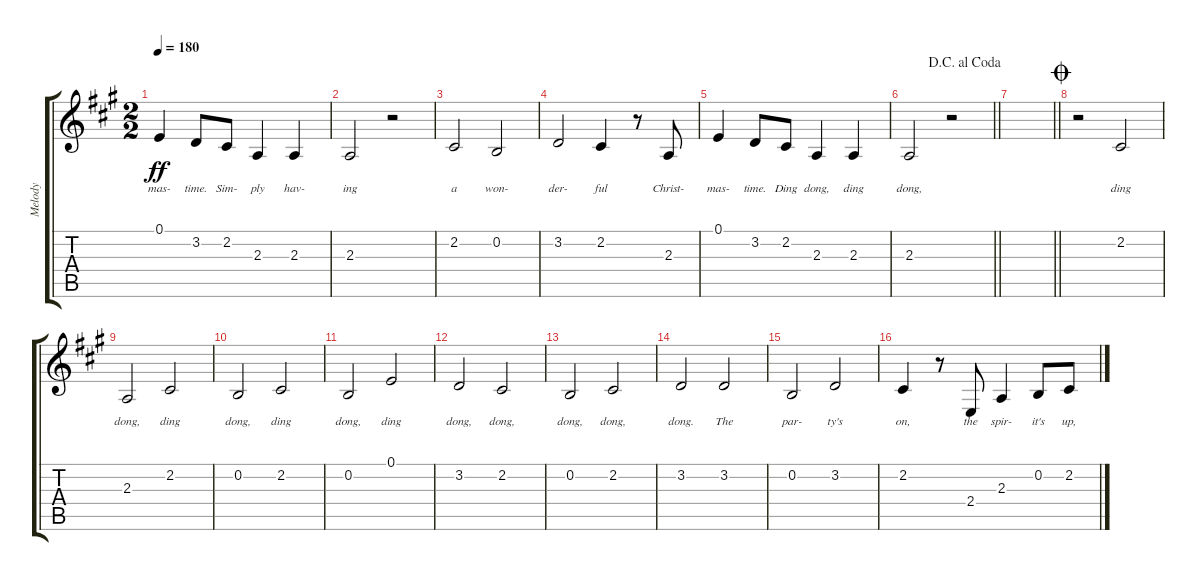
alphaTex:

\track ("Melody" "Melody") {instrument baritonesax}
\staff {score tabs}
\tuning (E4 B3 G3 D3 A2 E2) {hide}
\ts (2 2)
\tempo 180
\clef g2
\ks a
0.1.4{lyrics (0 "mas-") lyrics (1 "") lyrics (2 "") lyrics (3 "") lyrics (4 "") dy ff} 3.2.8{lyrics (0 "time.") lyrics (1 "") lyrics (2 "") lyrics (3 "") lyrics (4 "")} 2.2.8{lyrics (0 "Sim-") lyrics (1 "") lyrics (2 "") lyrics (3 "") lyrics (4 "")} 2.3.4{lyrics (0 "ply") lyrics (1 "") lyrics (2 "") lyrics (3 "") lyrics (4 "")} 2.3.4{lyrics (0 "hav-") lyrics (1 "") lyrics (2 "") lyrics (3 "") lyrics (4 "")} |
2.3.2{lyrics (0 "ing") lyrics (1 "") lyrics (2 "") lyrics (3 "") lyrics (4 "")} r.2 |
2.2.2{lyrics (0 "a") lyrics (1 "") lyrics (2 "") lyrics (3 "") lyrics (4 "")} 0.2.2{lyrics (0 "won-") lyrics (1 "") lyrics (2 "") lyrics (3 "") lyrics (4 "")} |
3.2.2{lyrics (0 "der-") lyrics (1 "") lyrics (2 "") lyrics (3 "") lyrics (4 "")} 2.2.4{lyrics (0 "ful") lyrics (1 "") lyrics (2 "") lyrics (3 "") lyrics (4 "")} r.8 2.3.8{lyrics (0 "Christ-") lyrics (1 "") lyrics (2 "") lyrics (3 "") lyrics (4 "")} |
0.1.4{lyrics (0 "mas-") lyrics (1 "") lyrics (2 "") lyrics (3 "") lyrics (4 "")} 3.2.8{lyrics (0 "time.") lyrics (1 "") lyrics (2 "") lyrics (3 "") lyrics (4 "")} 2.2.8{lyrics (0 "Ding") lyrics (1 "") lyrics (2 "") lyrics (3 "") lyrics (4 "")} 2.3.4{lyrics (0 "dong,") lyrics (1 "") lyrics (2 "") lyrics (3 "") lyrics (4 "")} 2.3.4{lyrics (0 "ding") lyrics (1 "") lyrics (2 "") lyrics (3 "") lyrics (4 "")} |
\jump dacapoalcoda
\barLineRight lightlight
2.3.2{lyrics (0 "dong,") lyrics (1 "") lyrics (2 "") lyrics (3 "") lyrics (4 "")} r.2 |
\barLineRight lightlight
|
\jump coda
r.2 2.2.2{lyrics (0 "ding") lyrics (1 "") lyrics (2 "") lyrics (3 "") lyrics (4 "")} |
2.3.2{lyrics (0 "dong,") lyrics (1 "") lyrics (2 "") lyrics (3 "") lyrics (4 "")} 2.2.2{lyrics (0 "ding") lyrics (1 "") lyrics (2 "") lyrics (3 "") lyrics (4 "")} |
0.2.2{lyrics (0 "dong,") lyrics (1 "") lyrics (2 "") lyrics (3 "") lyrics (4 "")} 2.2.2{lyrics (0 "ding") lyrics (1 "") lyrics (2 "") lyrics (3 "") lyrics (4 "")} |
0.2.2{lyrics (0 "dong,") lyrics (1 "") lyrics (2 "") lyrics (3 "") lyrics (4 "")} 0.1.2{lyrics (0 "ding") lyrics (1 "") lyrics (2 "") lyrics (3 "") lyrics (4 "")} |
3.2.2{lyrics (0 "dong,") lyrics (1 "") lyrics (2 "") lyrics (3 "") lyrics (4 "")} 2.2.2{lyrics (0 "dong,") lyrics (1 "") lyrics (2 "") lyrics (3 "") lyrics (4 "")} |
0.2.2{lyrics (0 "dong,") lyrics (1 "") lyrics (2 "") lyrics (3 "") lyrics (4 "")} 2.2.2{lyrics (0 "dong,") lyrics (1 "") lyrics (2 "") lyrics (3 "") lyrics (4 "")} |
3.2.2{lyrics (0 "dong.") lyrics (1 "") lyrics (2 "") lyrics (3 "") lyrics (4 "")} 3.2.2{lyrics (0 "The") lyrics (1 "") lyrics (2 "") lyrics (3 "") lyrics (4 "")} |
0.2.2{lyrics (0 "par-") lyrics (1 "") lyrics (2 "") lyrics (3 "") lyrics (4 "")} 3.2.2{lyrics (0 "ty's") lyrics (1 "") lyrics (2 "") lyrics (3 "") lyrics (4 "")} |
2.2.4{lyrics (0 "on,") lyrics (1 "") lyrics (2 "") lyrics (3 "") lyrics (4 "")} r.8 2.4.8{lyrics (0 "the") lyrics (1 "") lyrics (2 "") lyrics (3 "") lyrics (4 "")} 2.3.4{lyrics (0 "spir-") lyrics (1 "") lyrics (2 "") lyrics (3 "") lyrics (4 "")} 0.2.8{lyrics (0 "it's") lyrics (1 "") lyrics (2 "") lyrics (3 "") lyrics (4 "")} 2.2.8{lyrics (0 "up,") lyrics (1 "") lyrics (2 "") lyrics (3 "") lyrics (4 "")}
